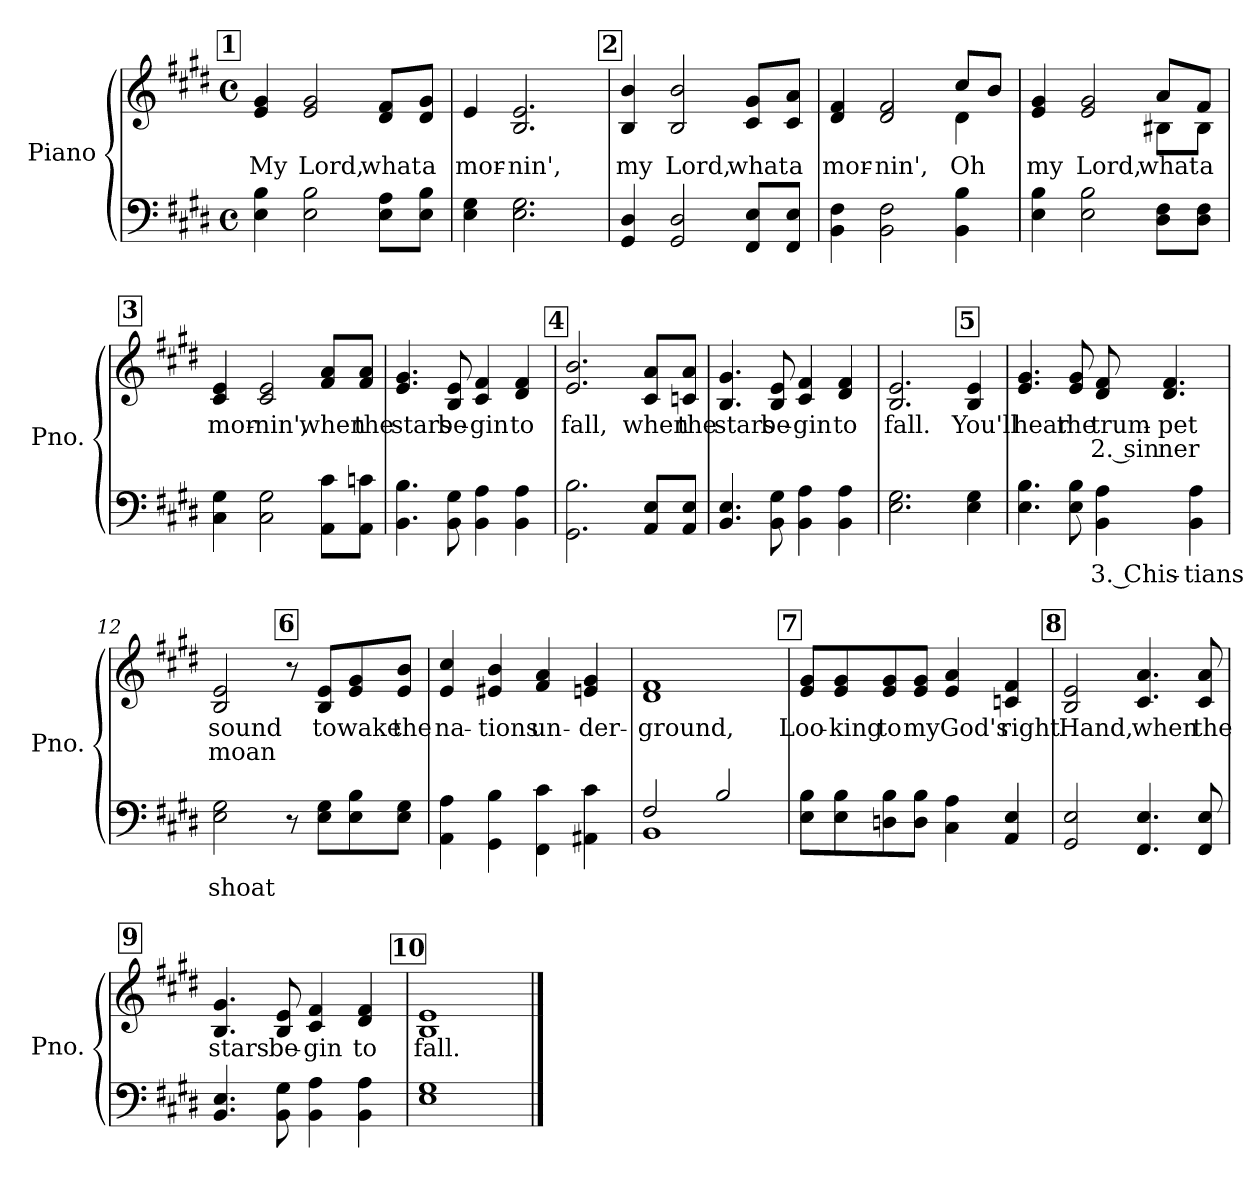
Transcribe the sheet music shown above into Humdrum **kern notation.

**kern	**text	**kern	**text	**text
*part1	*part1	*part1	*part1	*part1
*staff2	*staff2	*staff1	*staff1	*staff1
*I"Piano	*	*	*	*
*I'Pno.	*	*	*	*
*clefF4	*	*clefG2	*	*
*k[f#c#g#d#]	*	*k[f#c#g#d#]	*	*
*M4/4	*	*M4/4	*	*
*met(c)	*	*met(c)	*	*
!!LO:REH:place=s1:a:B:fs=14:t=1
=1	=1	=1	=1	=1
!	!	!	!LO:LY:b	!
4E\ 4B\	.	4e/ 4g#/	My	.
!	!	!	!LO:LY:b	!
2E\ 2B\	.	2e/ 2g#/	Lord,	.
!	!	!	!LO:LY:b	!
8E\ 8A\L	.	8d#/ 8f#/L	what	.
!	!	!	!LO:LY:b	!
8E\ 8B\J	.	8d#/ 8g#/J	a	.
=2	=2	=2	=2	=2
!	!	!	!LO:LY:b	!
4E\ 4G#\	.	4e/	mor-	.
!	!	!	!LO:LY:b	!
2.E\ 2.G#\	.	2.B/ 2.e/	-nin',	.
!!LO:REH:place=s1:a:B:fs=14:t=2
=3	=3	=3	=3	=3
!	!	!	!LO:LY:b	!
4GG#/ 4D#/	.	4B/ 4b/	my	.
!	!	!	!LO:LY:b	!
2GG#/ 2D#/	.	2B/ 2b/	Lord,	.
!	!	!	!LO:LY:b	!
8FF#/ 8E/L	.	8c#/ 8g#/L	what	.
!	!	!	!LO:LY:b	!
8FF#/ 8E/J	.	8c#/ 8a/J	a	.
=4	=4	=4	=4	=4
!	!	!	!LO:LY:b	!
*	*	*^	*	*
4BB\ 4F#\	.	4d#/ 4f#/	2.ryy	mor-	.
!	!	!	!	!LO:LY:b	!
2BB\ 2F#\	.	2d#/ 2f#/	.	-nin',	.
!	!	!	!	!LO:LY:b	!
4BB\ 4B\	.	8cc#/L	4d#\	Oh	.
.	.	8b/J	.	.	.
=5	=5	=5	=5	=5	=5
!	!	!	!	!LO:LY:b	!
4E\ 4B\	.	4e/ 4g#/	2.ryy	my	.
!	!	!	!	!LO:LY:b	!
2E\ 2B\	.	2e/ 2g#/	.	Lord,	.
!	!	!	!	!LO:LY:b	!
8D#\ 8F#\L	.	8a/L	8B#X\L	what	.
!	!	!	!	!LO:LY:b	!
8D#\ 8F#\J	.	8f#/J	8B#\J	a	.
!!LO:LB:g=z
!!LO:REH:place=s1:a:B:fs=14:t=3
=6	=6	=6	=6	=6	=6
!	!	!	!	!LO:LY:b	!
*	*	*v	*v	*	*
4C#\ 4G#\	.	4c#/ 4e/	mor-	.
!	!	!	!LO:LY:b	!
2C#\ 2G#\	.	2c#/ 2e/	-nin',	.
!	!	!	!LO:LY:b	!
8AA\ 8c#\L	.	8f#/ 8a/L	when	.
!	!	!	!LO:LY:b	!
8AA\ 8cn\J	.	8f#/ 8a/J	the	.
=7	=7	=7	=7	=7
!	!	!	!LO:LY:b	!
4.BB\ 4.B\	.	4.e/ 4.g#/	stars	.
!	!	!	!LO:LY:b	!
8BB\ 8G#\	.	8B/ 8e/	be-	.
!	!	!	!LO:LY:b	!
4BB\ 4A\	.	4c#/ 4f#/	-gin	.
!	!	!	!LO:LY:b	!
4BB\ 4A\	.	4d#/ 4f#/	to	.
!!LO:REH:place=s1:a:B:fs=14:t=4
=8	=8	=8	=8	=8
!	!	!	!LO:LY:b	!
2.GG#\ 2.B\	.	2.e/ 2.b/	fall,	.
!	!	!	!LO:LY:b	!
8AA/ 8E/L	.	8c#/ 8a/L	when	.
!	!	!	!LO:LY:b	!
8AA/ 8E/J	.	8cn/ 8a/J	the	.
=9	=9	=9	=9	=9
!	!	!	!LO:LY:b	!
4.BB/ 4.E/	.	4.B/ 4.g#/	stars	.
!	!	!	!LO:LY:b	!
8BB\ 8G#\	.	8B/ 8e/	be-	.
!	!	!	!LO:LY:b	!
4BB\ 4A\	.	4c#/ 4f#/	-gin	.
!	!	!	!LO:LY:b	!
4BB\ 4A\	.	4d#/ 4f#/	to	.
!!LO:LB:g=z
!!LO:REH:place=s1:a:B:fs=14:t=5:qo=3
=10	=10	=10	=10	=10
!	!	!	!LO:LY:b	!
2.E\ 2.G#\	.	2.B/ 2.e/	fall.	.
!	!	!	!LO:LY:b	!
4E\ 4G#\	.	4B/ 4e/	You'll	.
=11	=11	=11	=11	=11
!	!	!	!LO:LY:b	!
4.E\ 4.B\	.	4.e/ 4.g#/	hear	.
!	!	!	!LO:LY:b	!
8E\ 8B\	.	8e/ 8g#/	the	.
!	!LO:LY:b	!	!LO:LY:b	!LO:LY:b
4BB\ 4A\	3. Chis-	8d#/ 8f#/	trum-	2. sin-
!	!	!	!LO:LY:b	!LO:LY:b
.	.	4.d#/ 4.f#/	-pet	-ner
!	!LO:LY:b	!	!	!
4BB\ 4A\	-tians	.	.	.
!!LO:REH:place=s1:a:B:fs=14:t=6:qo=2
=12	=12	=12	=12	=12
!	!LO:LY:b	!	!LO:LY:b	!LO:LY:b
2E\ 2G#\	shoat	2B/ 2e/	sound	moan
8r	.	8r	.	.
!	!	!	!LO:LY:b	!
8E\ 8G#\L	.	8B/ 8e/L	to	.
!	!	!	!LO:LY:b	!
8E\ 8B\	.	8e/ 8g#/	wake	.
!	!	!	!LO:LY:b	!
8E\ 8G#\J	.	8e/ 8b/J	the	.
=13	=13	=13	=13	=13
!	!	!	!LO:LY:b	!
4AA\ 4A\	.	4e/ 4cc#/	na-	.
!	!	!	!LO:LY:b	!
4GG#\ 4B\	.	4e#X/ 4b/	-tions	.
!	!	!	!LO:LY:b	!
4FF#\ 4c#\	.	4f#/ 4a/	un-	.
!	!	!	!LO:LY:b	!
4AA#X\ 4c#\	.	4en/ 4g#/	-der-	.
!!LO:LB:g=z
=14	=14	=14	=14	=14
*^	*	*	*	*
!	!	!	!	!LO:LY:b	!
2F#/	1BB	.	1d# 1f#	-ground,	.
2B/	.	.	.	.	.
*v	*v	*	*	*	*
!!LO:REH:place=s1:a:B:fs=14:t=7
=15	=15	=15	=15	=15
!	!	!	!LO:LY:b	!
8E\ 8B\L	.	8e/ 8g#/L	Loo-	.
!	!	!	!LO:LY:b	!
8E\ 8B\	.	8e/ 8g#/	-king	.
!	!	!	!LO:LY:b	!
8Dn\ 8B\	.	8e/ 8g#/	to	.
!	!	!	!LO:LY:b	!
8D\ 8B\J	.	8e/ 8g#/J	my	.
!	!	!	!LO:LY:b	!
4C#\ 4A\	.	4e/ 4a/	God's	.
!	!	!	!LO:LY:b	!
4AA/ 4E/	.	4cn/ 4f#/	right	.
!!LO:REH:place=s1:a:B:fs=14:t=8
=16	=16	=16	=16	=16
!	!	!	!LO:LY:b	!
2GG#/ 2E/	.	2B/ 2e/	Hand,	.
!	!	!	!LO:LY:b	!
4.FF#/ 4.E/	.	4.c#/ 4.a/	when	.
!	!	!	!LO:LY:b	!
8FF#/ 8E/	.	8c#/ 8a/	the	.
!!LO:REH:place=s1:a:B:fs=14:t=9
=17	=17	=17	=17	=17
!	!	!	!LO:LY:b	!
4.BB/ 4.E/	.	4.B/ 4.g#/	stars	.
!	!	!	!LO:LY:b	!
8BB\ 8G#\	.	8B/ 8e/	be-	.
!	!	!	!LO:LY:b	!
4BB\ 4A\	.	4c#/ 4f#/	-gin	.
!	!	!	!LO:LY:b	!
4BB\ 4A\	.	4d#/ 4f#/	to	.
!!LO:REH:place=s1:a:B:fs=14:t=10
=18	=18	=18	=18	=18
!	!	!	!LO:LY:b	!
1E 1G#	.	1B 1e	fall.	.
==	==	==	==	==
*-	*-	*-	*-	*-
